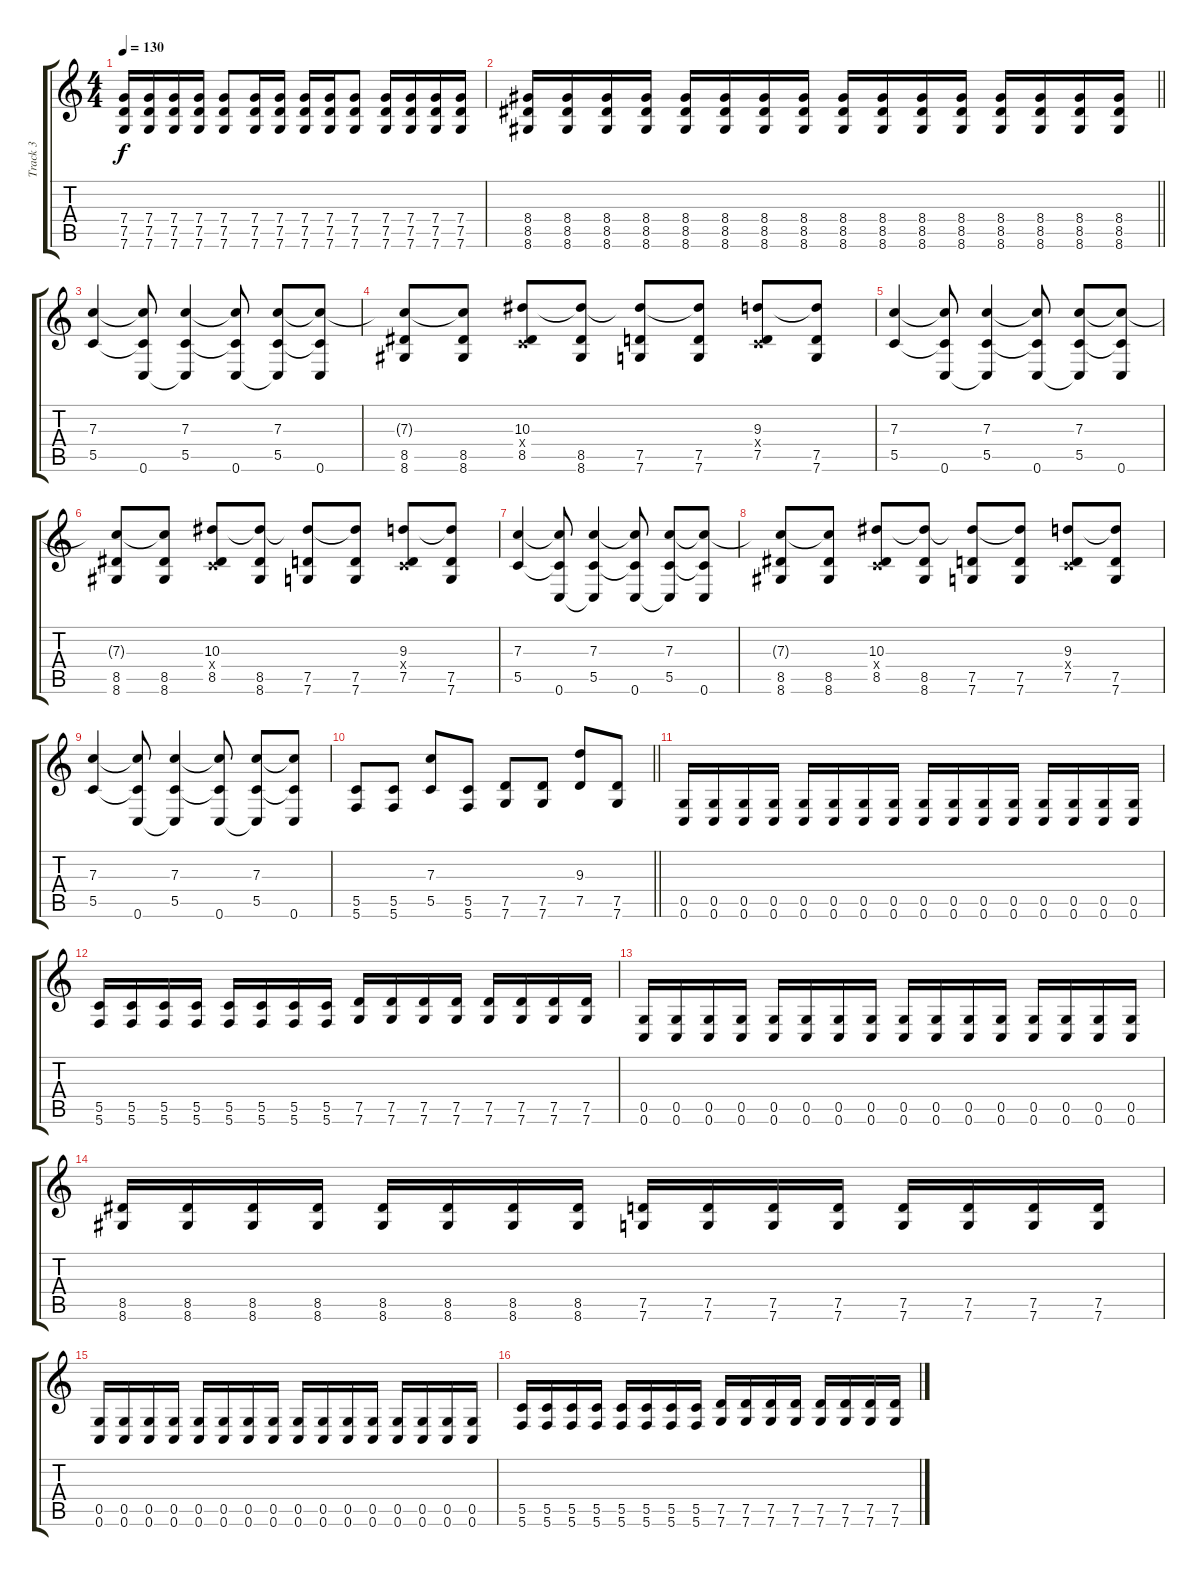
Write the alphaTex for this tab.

\track ("Track 3" "Track 3") {instrument distortionguitar}
\staff {score tabs}
\tuning (D4 A3 F3 C3 G2 C2) {hide}
\ts (4 4)
\tempo 130
\clef g2
\ks c
(7.4 7.5 7.6).16{dy f} (7.4 7.5 7.6).16 (7.4 7.5 7.6).16 (7.4 7.5 7.6).16 (7.4 7.5 7.6).8 (7.4 7.5 7.6).16 (7.4 7.5 7.6).16 (7.4 7.5 7.6).16 (7.4 7.5 7.6).16 (7.4 7.5 7.6).8 (7.4 7.5 7.6).16 (7.4 7.5 7.6).16 (7.4 7.5 7.6).16 (7.4 7.5 7.6).16 |
\barLineRight lightlight
(8.4 8.5 8.6).16 (8.4 8.5 8.6).16 (8.4 8.5 8.6).16 (8.4 8.5 8.6).16 (8.4 8.5 8.6).16 (8.4 8.5 8.6).16 (8.4 8.5 8.6).16 (8.4 8.5 8.6).16 (8.4 8.5 8.6).16 (8.4 8.5 8.6).16 (8.4 8.5 8.6).16 (8.4 8.5 8.6).16 (8.4 8.5 8.6).16 (8.4 8.5 8.6).16 (8.4 8.5 8.6).16 (8.4 8.5 8.6).16 |
\section ("" "")
(7.3 5.5).4 (7.3{t} 5.5{t} 0.6).8 (7.3 5.5 0.6{t}).4 (7.3{t} 5.5{t} 0.6).8 (7.3 5.5 0.6{t}).8 (7.3{t} 5.5{t} 0.6).8 |
(7.3{t} 8.5 8.6).8 (7.3{t} 8.5 8.6).8 (10.3 0.4{x} 8.5).8 (10.3{t} 8.5 8.6).8 (10.3{t} 7.5 7.6).8 (10.3{t} 7.5 7.6).8 (9.3 0.4{x} 7.5).8 (9.3{t} 7.5 7.6).8 |
(7.3 5.5).4 (7.3{t} 5.5{t} 0.6).8 (7.3 5.5 0.6{t}).4 (7.3{t} 5.5{t} 0.6).8 (7.3 5.5 0.6{t}).8 (7.3{t} 5.5{t} 0.6).8 |
(7.3{t} 8.5 8.6).8 (7.3{t} 8.5 8.6).8 (10.3 0.4{x} 8.5).8 (10.3{t} 8.5 8.6).8 (10.3{t} 7.5 7.6).8 (10.3{t} 7.5 7.6).8 (9.3 0.4{x} 7.5).8 (9.3{t} 7.5 7.6).8 |
(7.3 5.5).4 (7.3{t} 5.5{t} 0.6).8 (7.3 5.5 0.6{t}).4 (7.3{t} 5.5{t} 0.6).8 (7.3 5.5 0.6{t}).8 (7.3{t} 5.5{t} 0.6).8 |
(7.3{t} 8.5 8.6).8 (7.3{t} 8.5 8.6).8 (10.3 0.4{x} 8.5).8 (10.3{t} 8.5 8.6).8 (10.3{t} 7.5 7.6).8 (10.3{t} 7.5 7.6).8 (9.3 0.4{x} 7.5).8 (9.3{t} 7.5 7.6).8 |
(7.3 5.5).4 (7.3{t} 5.5{t} 0.6).8 (7.3 5.5 0.6{t}).4 (7.3{t} 5.5{t} 0.6).8 (7.3 5.5 0.6{t}).8 (7.3{t} 5.5{t} 0.6).8 |
\barLineRight lightlight
(5.5 5.6).8 (5.5 5.6).8 (7.3 5.5).8 (5.5 5.6).8 (7.5 7.6).8 (7.5 7.6).8 (9.3 7.5).8 (7.5 7.6).8 |
\section ("" "")
(0.5 0.6).16 (0.5 0.6).16 (0.5 0.6).16 (0.5 0.6).16 (0.5 0.6).16 (0.5 0.6).16 (0.5 0.6).16 (0.5 0.6).16 (0.5 0.6).16 (0.5 0.6).16 (0.5 0.6).16 (0.5 0.6).16 (0.5 0.6).16 (0.5 0.6).16 (0.5 0.6).16 (0.5 0.6).16 |
(5.5 5.6).16 (5.5 5.6).16 (5.5 5.6).16 (5.5 5.6).16 (5.5 5.6).16 (5.5 5.6).16 (5.5 5.6).16 (5.5 5.6).16 (7.5 7.6).16 (7.5 7.6).16 (7.5 7.6).16 (7.5 7.6).16 (7.5 7.6).16 (7.5 7.6).16 (7.5 7.6).16 (7.5 7.6).16 |
(0.5 0.6).16 (0.5 0.6).16 (0.5 0.6).16 (0.5 0.6).16 (0.5 0.6).16 (0.5 0.6).16 (0.5 0.6).16 (0.5 0.6).16 (0.5 0.6).16 (0.5 0.6).16 (0.5 0.6).16 (0.5 0.6).16 (0.5 0.6).16 (0.5 0.6).16 (0.5 0.6).16 (0.5 0.6).16 |
(8.5 8.6).16 (8.5 8.6).16 (8.5 8.6).16 (8.5 8.6).16 (8.5 8.6).16 (8.5 8.6).16 (8.5 8.6).16 (8.5 8.6).16 (7.5 7.6).16 (7.5 7.6).16 (7.5 7.6).16 (7.5 7.6).16 (7.5 7.6).16 (7.5 7.6).16 (7.5 7.6).16 (7.5 7.6).16 |
(0.5 0.6).16 (0.5 0.6).16 (0.5 0.6).16 (0.5 0.6).16 (0.5 0.6).16 (0.5 0.6).16 (0.5 0.6).16 (0.5 0.6).16 (0.5 0.6).16 (0.5 0.6).16 (0.5 0.6).16 (0.5 0.6).16 (0.5 0.6).16 (0.5 0.6).16 (0.5 0.6).16 (0.5 0.6).16 |
(5.5 5.6).16 (5.5 5.6).16 (5.5 5.6).16 (5.5 5.6).16 (5.5 5.6).16 (5.5 5.6).16 (5.5 5.6).16 (5.5 5.6).16 (7.5 7.6).16 (7.5 7.6).16 (7.5 7.6).16 (7.5 7.6).16 (7.5 7.6).16 (7.5 7.6).16 (7.5 7.6).16 (7.5 7.6).16
